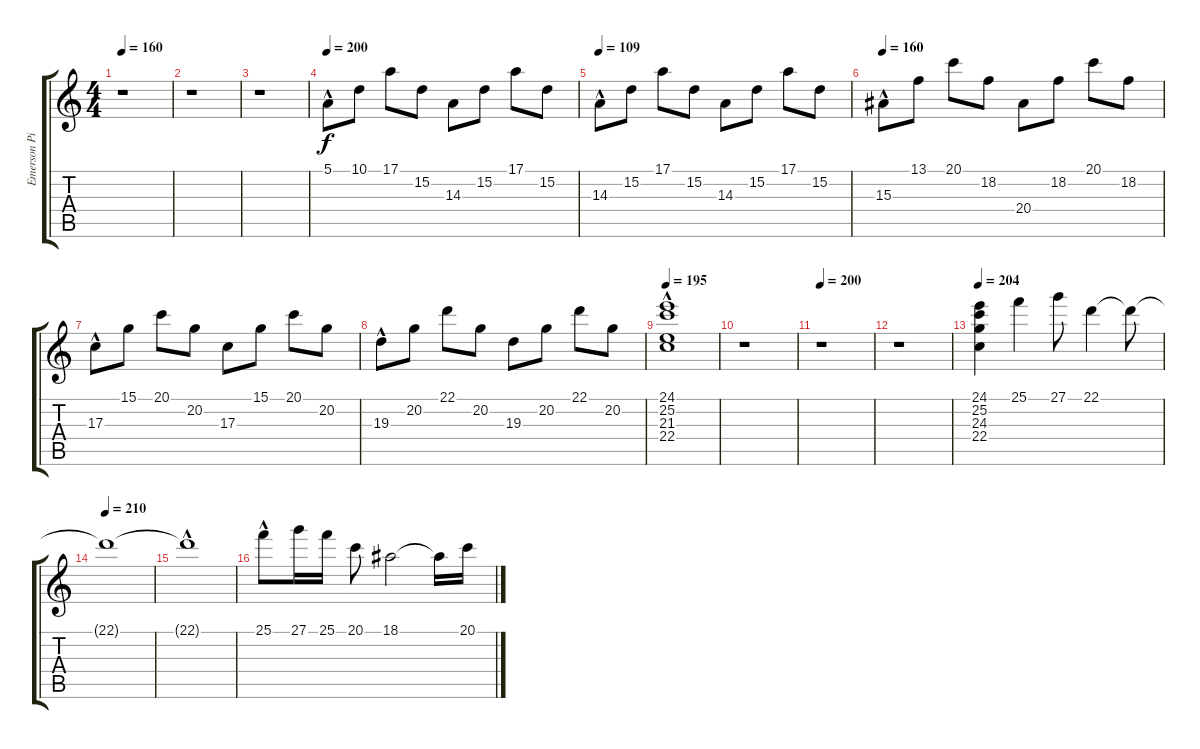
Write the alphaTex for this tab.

\track ("Emerson Piano RH" "Emerson Pi") {instrument acousticgrandpiano}
\staff {score tabs}
\tuning (E4 B3 G3 D3 A2 E2) {hide}
\ts (4 4)
\tempo 159
\tempo 160
\clef g2
\ks c
r.1{dy f} |
r.1 |
r.1 |
\tempo 120
\tempo 200
5.1{hac}.8{balance 13} 10.1.8 17.1.8 15.2.8 14.3.8 15.2.8 17.1.8 15.2.8 |
\tempo 109
14.3{hac}.8 15.2.8 17.1.8 15.2.8 14.3.8 15.2.8 17.1.8 15.2.8 |
\tempo 160
15.3{hac}.8{volume 10} 13.1.8 20.1.8 18.2.8 20.4.8 18.2.8 20.1.8 18.2.8 |
17.3{hac}.8 15.1.8 20.1.8 20.2.8 17.3.8 15.1.8 20.1.8 20.2.8 |
19.3{hac}.8{volume 11} 20.2.8 22.1.8 20.2.8 19.3.8 20.2.8 22.1.8 20.2.8 |
\tempo 195
(24.1{hac} 25.2{hac} 21.3{hac} 22.4{hac}).1 |
r.1 |
\tempo 200
r.1 |
r.1 |
\tempo 204
(24.1 25.2 24.3 22.4).4{volume 12} 25.1.4 27.1.8 22.1.4 22.1{t}.8 |
\tempo 210
22.1{t}.1 |
22.1{hac t}.1 |
25.1{hac}.8 27.1.16 25.1.16 20.1.8 18.1.2 18.1{t}.16 20.1.16
